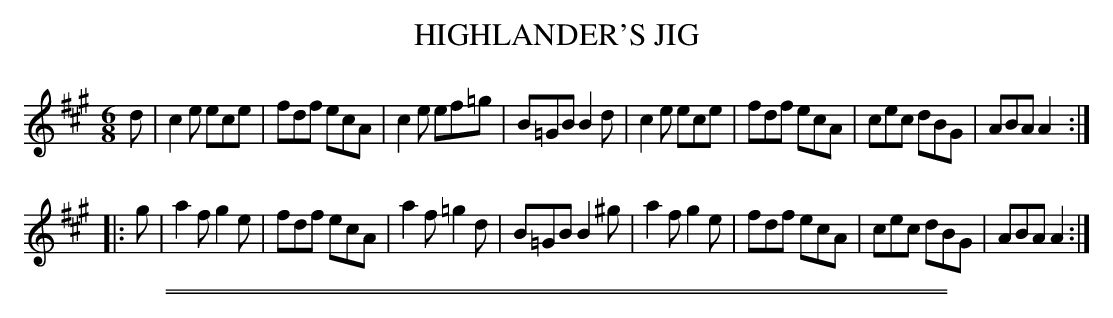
X:1
T: HIGHLANDER'S JIG
M: 6/8
L: 1/8
K: A
d |\
c2e ece | fdf ecA | c2e ef=g | B=GB B2d |\
c2e ece | fdf ecA | cec dBG | ABA A2 :|
|: g |\
a2f g2e | fdf ecA | a2f =g2d | B=GB B2^g |\
a2f g2e | fdf ecA | cec dBG | ABA A2 :|
